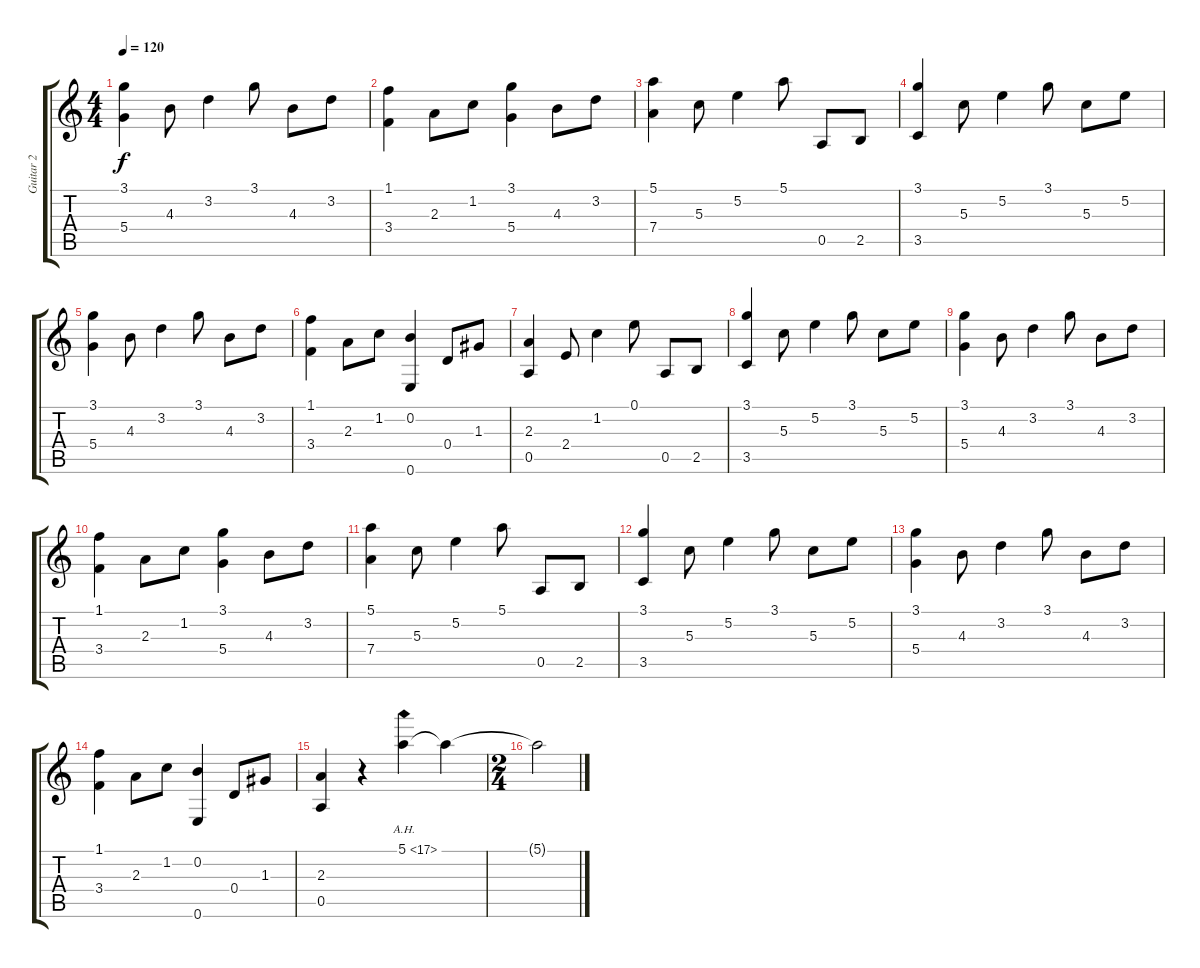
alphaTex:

\track ("Guitar 2" "Guitar 2") {instrument acousticguitarnylon}
\staff {score tabs}
\tuning (E4 B3 G3 D3 A2 E2) {hide}
\ts (4 4)
\tempo 120
\clef g2
\ks c
(3.1 5.4).4{dy f} 4.3.8 3.2.4 3.1.8 4.3.8 3.2.8 |
(1.1 3.4).4 2.3.8 1.2.8 (3.1 5.4).4 4.3.8 3.2.8 |
(5.1 7.4).4 5.3.8 5.2.4 5.1.8 0.5.8 2.5.8 |
(3.1 3.5).4 5.3.8 5.2.4 3.1.8 5.3.8 5.2.8 |
(3.1 5.4).4 4.3.8 3.2.4 3.1.8 4.3.8 3.2.8 |
(1.1 3.4).4 2.3.8 1.2.8 (0.2 0.6).4 0.4.8 1.3.8 |
(2.3 0.5).4 2.4.8 1.2.4 0.1.8 0.5.8 2.5.8 |
(3.1 3.5).4 5.3.8 5.2.4 3.1.8 5.3.8 5.2.8 |
(3.1 5.4).4 4.3.8 3.2.4 3.1.8 4.3.8 3.2.8 |
(1.1 3.4).4 2.3.8 1.2.8 (3.1 5.4).4 4.3.8 3.2.8 |
(5.1 7.4).4 5.3.8 5.2.4 5.1.8 0.5.8 2.5.8 |
(3.1 3.5).4 5.3.8 5.2.4 3.1.8 5.3.8 5.2.8 |
(3.1 5.4).4 4.3.8 3.2.4 3.1.8 4.3.8 3.2.8 |
(1.1 3.4).4 2.3.8 1.2.8 (0.2 0.6).4 0.4.8 1.3.8 |
(2.3 0.5).4 r.4 5.1{ah 12}.4 5.1{t}.4 |
\ts (2 4)
5.1{t}.2
